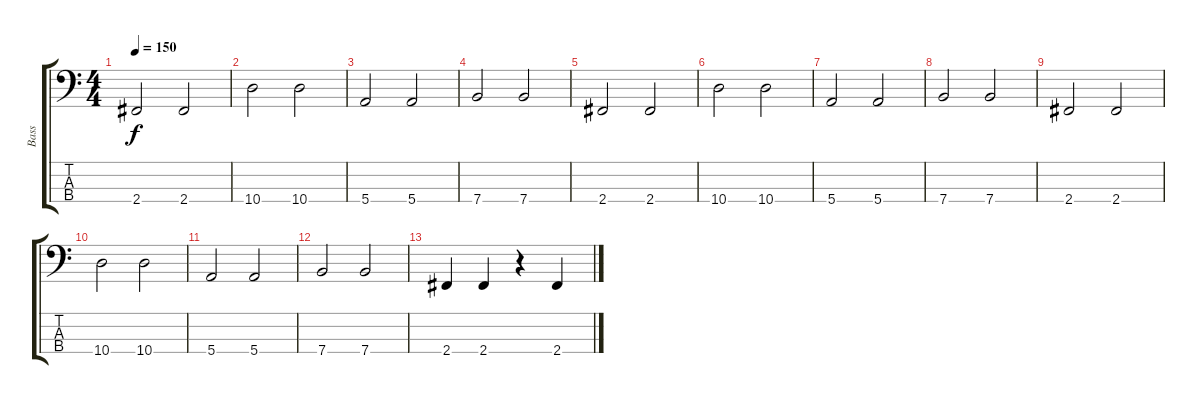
\track ("Bass" "Bass") {instrument electricbasspick}
\staff {score tabs}
\tuning (G2 D2 A1 E1) {hide}
\ts (4 4)
\tempo 150
\clef f4
\ks c
2.4.2{dy f} 2.4.2 |
10.4.2 10.4.2 |
5.4.2 5.4.2 |
7.4.2 7.4.2 |
2.4.2 2.4.2 |
10.4.2 10.4.2 |
5.4.2 5.4.2 |
7.4.2 7.4.2 |
2.4.2 2.4.2 |
10.4.2 10.4.2 |
5.4.2 5.4.2 |
7.4.2 7.4.2 |
2.4.4 2.4.4 r.4 2.4.4
